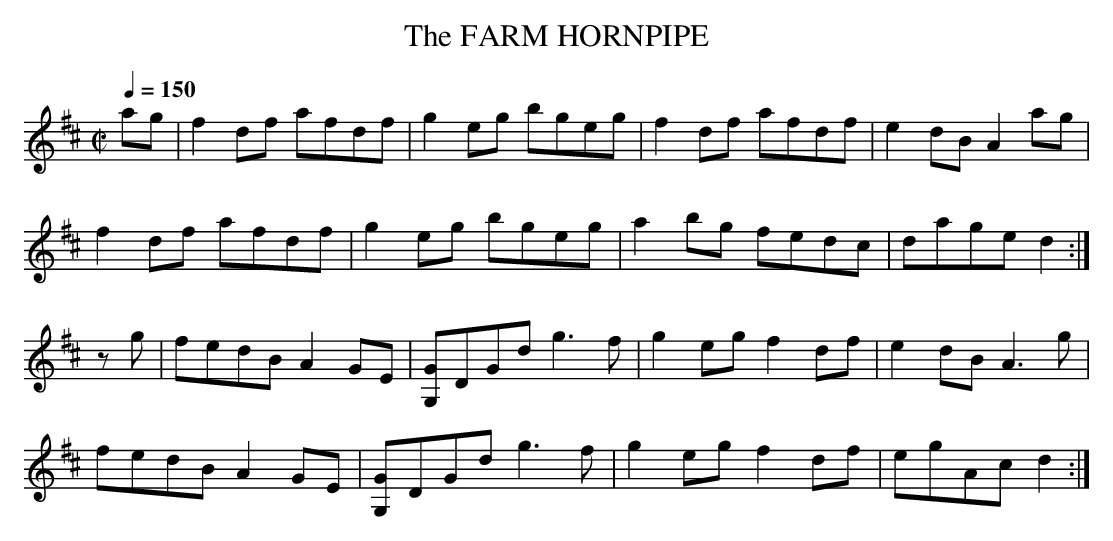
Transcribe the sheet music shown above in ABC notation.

X:1
T:FARM HORNPIPE, The
Q:1/4=150
M:C|
L:1/8
K:D
ag|f2df afdf|g2eg bgeg|f2df afdf|e2dB A2ag|
f2df afdf|g2eg bgeg|a2bg fedc|dage d2:|
zg|fedB A2GE|[G,G]DGd g3f|g2eg f2df|e2dB A3g|
fedB A2GE|[G,G]DGd g3f|g2eg f2df|egAc d2:|
